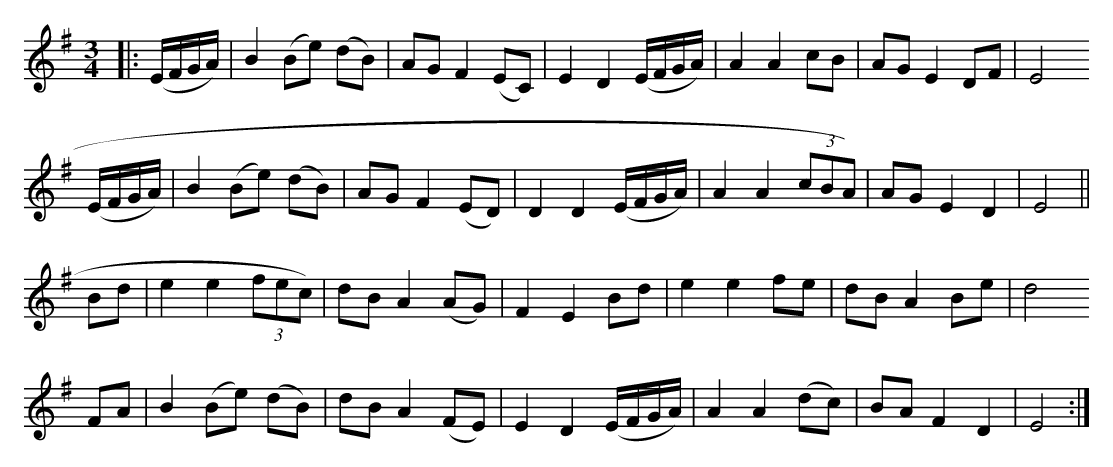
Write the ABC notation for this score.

X:1
M:3/4
K:Emin
|:(E/F/G/A/)|B2 (Be) (dB)|AG F2 (EC)|E2 D2 (E/F/G/A/)|A2 A2 cB|AG E2 DF|E4
(E/F/G/A/)|B2 (Be) (dB)|AG F2 (ED)|D2 D2 (E/F/G/A/)|A2 A2 (3cBA )|AG E2 D2|E4||
Bd|e2 e2 (3fec )|dB A2 (AG)|F2 E2 Bd|e2 e2 fe|dB A2 Be|d4
FA|B2 (Be) (dB)|dB A2 (FE)|E2 D2 (E/F/G/A/)|A2 A2 (dc)|BA F2 D2|E4:|
